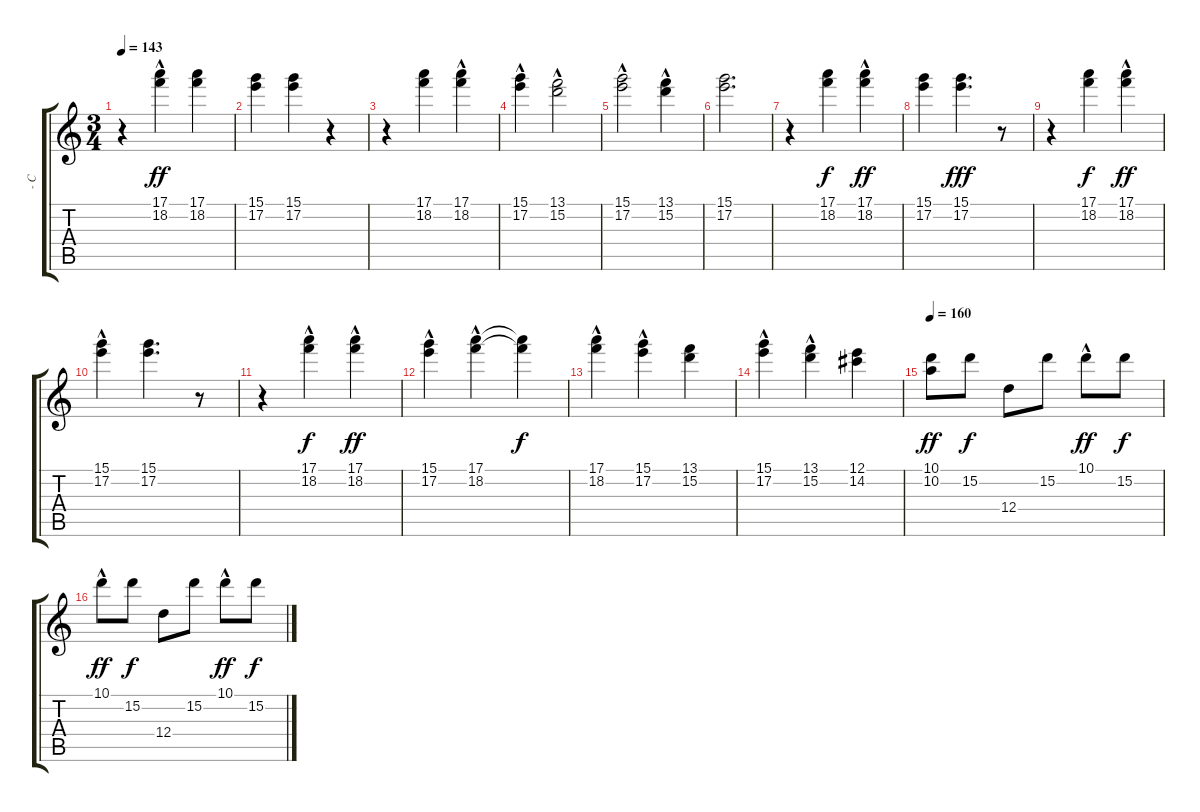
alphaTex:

\track ("       - Carmina Burana (1936)" "       - C") {instrument distortionguitar}
\staff {score tabs}
\tuning (E4 B3 G3 D3 A2 E2) {hide}
\ts (3 4)
\tempo 143
\clef g2
\ks c
r.4{dy ff} (17.1 18.2{hac}).4 (17.1 18.2).4 |
(15.1 17.2).4 (15.1 17.2).4 r.4 |
r.4 (17.1 18.2).4 (17.1{hac} 18.2{hac}).4 |
(15.1 17.2{hac}).4 (13.1{hac} 15.2{hac}).2 |
(15.1{hac} 17.2{hac}).2 (13.1{hac} 15.2).4 |
(15.1 17.2).2{d} |
r.4 (17.1 18.2).4{dy f} (17.1 18.2{hac}).4{dy ff} |
(15.1 17.2).4 (15.1 17.2).4{d dy fff} r.8 |
r.4 (17.1 18.2).4{dy f} (17.1 18.2{hac}).4{dy ff} |
(15.1 17.2{hac}).4 (15.1 17.2).4{d} r.8 |
r.4 (17.1 18.2{hac}).4{dy f} (17.1{hac} 18.2{hac}).4{dy ff} |
(15.1{hac} 17.2{hac}).4 (17.1{hac} 18.2{hac}).4 (17.1{t} 18.2{t}).4{dy f} |
(17.1{hac} 18.2).4 (15.1{hac} 17.2).4 (13.1 15.2).4 |
(15.1{hac} 17.2).4 (13.1{hac} 15.2).4 (12.1 14.2).4 |
\tempo 160
(10.1 10.2).8{dy ff} 15.2.8{dy f} 12.4.8 15.2.8 10.1{hac}.8{dy ff} 15.2.8{dy f} |
10.1{hac}.8{dy ff} 15.2.8{dy f} 12.4.8 15.2.8 10.1{hac}.8{dy ff} 15.2.8{dy f}
